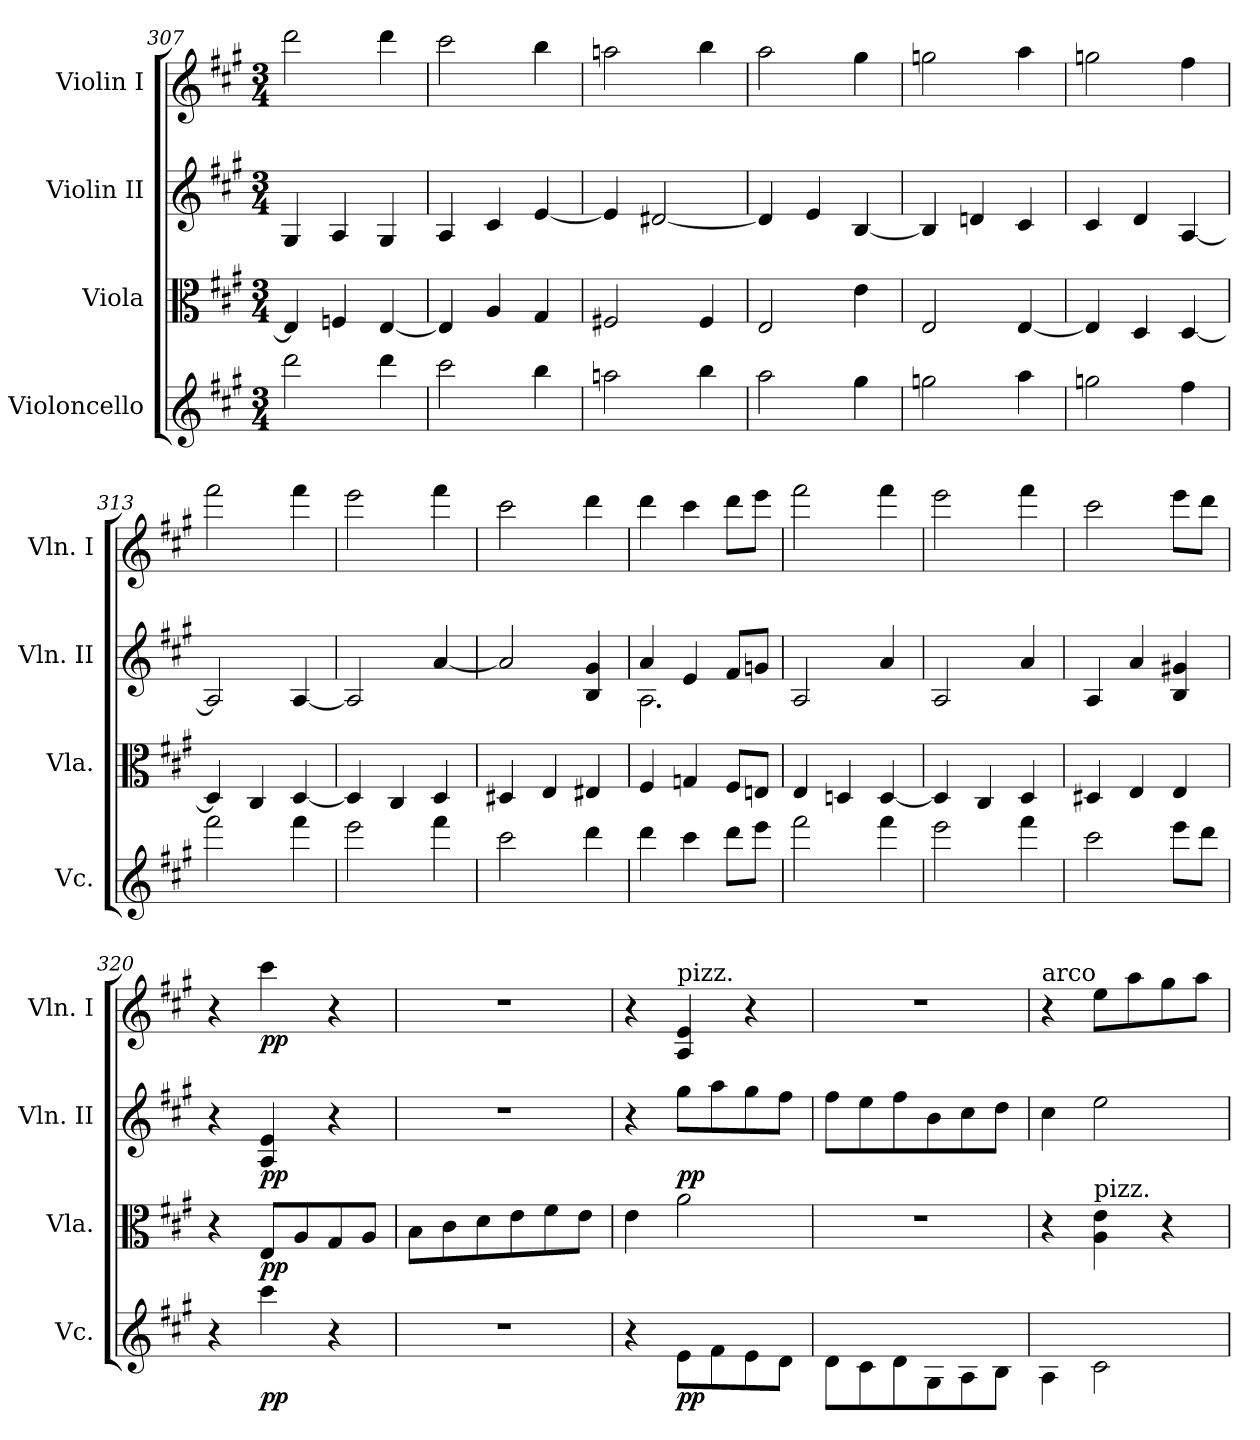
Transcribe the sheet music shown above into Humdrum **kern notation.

**kern	**dynam	**kern	**dynam	**kern	**dynam	**kern	**dynam
*part4	*part4	*part3	*part3	*part2	*part2	*part1	*part1
*staff4	*staff4	*staff3	*staff3	*staff2	*staff2	*staff1	*staff1
*I"Violoncello	*	*I"Viola	*	*I"Violin II	*	*I"Violin I	*
*I'Vc.	*	*I'Vla.	*	*I'Vln. II	*	*I'Vln. I	*
*clefG2	*	*clefC3	*	*clefG2	*	*clefG2	*
*k[f#c#g#]	*	*k[f#c#g#]	*	*k[f#c#g#]	*	*k[f#c#g#]	*
*M3/4	*	*M3/4	*	*M3/4	*	*M3/4	*
=307	=307	=307	=307	=307	=307	=307	=307
2ddd\	.	4E/]	.	4G#/	.	2ddd\	.
.	.	4Fn/	.	4A/	.	.	.
4ddd\	.	[4E/	.	4G#/	.	4ddd\	.
=308	=308	=308	=308	=308	=308	=308	=308
2ccc#\	.	4E/]	.	4A/	.	2ccc#\	.
.	.	4A/	.	4c#/	.	.	.
4bb\	.	4G#/	.	[4e/	.	4bb\	.
=309	=309	=309	=309	=309	=309	=309	=309
2aan\	.	2F#X/	.	4e/]	.	2aan\	.
.	.	.	.	[2d#X/	.	.	.
4bb\	.	4F#/	.	.	.	4bb\	.
=310	=310	=310	=310	=310	=310	=310	=310
2aa\	.	2E/	.	4d#/]	.	2aa\	.
.	.	.	.	4e/	.	.	.
4gg#\	.	4e\	.	[4B/	.	4gg#\	.
=311	=311	=311	=311	=311	=311	=311	=311
2ggn\	.	2E/	.	4B/]	.	2ggn\	.
.	.	.	.	4dn/	.	.	.
4aa\	.	[4E/	.	4c#/	.	4aa\	.
=312	=312	=312	=312	=312	=312	=312	=312
2ggn\	.	4E/]	.	4c#/	.	2ggn\	.
.	.	4D/	.	4d/	.	.	.
4ff#\	.	[4D/	.	[4A/	.	4ff#\	.
=313	=313	=313	=313	=313	=313	=313	=313
2fff#\	.	4D/]	.	2A/]	.	2fff#\	.
.	.	4C#/	.	.	.	.	.
4fff#\	.	[4D/	.	[4A/	.	4fff#\	.
=314	=314	=314	=314	=314	=314	=314	=314
2eee\	.	4D/]	.	2A/]	.	2eee\	.
.	.	4C#/	.	.	.	.	.
4fff#\	.	4D/	.	[4a/	.	4fff#\	.
=315	=315	=315	=315	=315	=315	=315	=315
2ccc#\	.	4D#X/	.	2a/]	.	2ccc#\	.
.	.	4E/	.	.	.	.	.
4ddd\	.	4E#X/	.	4B/ 4g#/	.	4ddd\	.
=316	=316	=316	=316	=316	=316	=316	=316
*	*	*	*	*^	*	*	*
4ddd\	.	4F#/	.	4a/	2.A\	.	4ddd\	.
4ccc#\	.	4Gn/	.	4e/	.	.	4ccc#\	.
8ddd\L	.	8F#/L	.	8f#/L	.	.	8ddd\L	.
8eee\J	.	8En/J	.	8gn/J	.	.	8eee\J	.
*	*	*	*	*v	*v	*	*	*
=317	=317	=317	=317	=317	=317	=317	=317
2fff#\	.	4E/	.	2A/	.	2fff#\	.
.	.	4Dn/	.	.	.	.	.
4fff#\	.	[4D/	.	4a/	.	4fff#\	.
=318	=318	=318	=318	=318	=318	=318	=318
2eee\	.	4D/]	.	2A/	.	2eee\	.
.	.	4C#/	.	.	.	.	.
4fff#\	.	4D/	.	4a/	.	4fff#\	.
=319	=319	=319	=319	=319	=319	=319	=319
2ccc#\	.	4D#X/	.	4A/	.	2ccc#\	.
.	.	4E/	.	4a/	.	.	.
8eee\L	.	4E/	.	4B/ 4g#X/	.	8eee\L	.
8ddd\J	.	.	.	.	.	8ddd\J	.
=320	=320	=320	=320	=320	=320	=320	=320
4r	.	4r	.	4r	.	4r	.
!	!LO:DY:b	!	!LO:DY:b	!	!LO:DY:b	!	!LO:DY:b
4ccc#\	pp	8E/L	pp	4A/ 4e/	pp	4ccc#\	pp
.	.	8A/	.	.	.	.	.
4r	.	8G#/	.	4r	.	4r	.
.	.	8A/J	.	.	.	.	.
=321	=321	=321	=321	=321	=321	=321	=321
2.r	.	8B\L	.	2.r	.	2.r	.
.	.	8c#\	.	.	.	.	.
.	.	8d\	.	.	.	.	.
.	.	8e\	.	.	.	.	.
.	.	8f#\	.	.	.	.	.
.	.	8e\J	.	.	.	.	.
=322	=322	=322	=322	=322	=322	=322	=322
4r	.	4e\	.	4r	.	4r	.
!	!	!	!	!	!	!LO:TX:a:t=pizz.	!
!	!LO:DY:b	!	!	!	!LO:DY:b	!	!
8e\L	pp	2a\	.	8gg#\L	pp	4A/ 4e/	.
8f#\	.	.	.	8aa\	.	.	.
8e\	.	.	.	8gg#\	.	4r	.
8d\J	.	.	.	8ff#\J	.	.	.
=323	=323	=323	=323	=323	=323	=323	=323
8d\L	.	2.r	.	8ff#\L	.	2.r	.
8c#\	.	.	.	8ee\	.	.	.
8d\	.	.	.	8ff#\	.	.	.
8G#\	.	.	.	8b\	.	.	.
8A\	.	.	.	8cc#\	.	.	.
8B\J	.	.	.	8dd\J	.	.	.
=324	=324	=324	=324	=324	=324	=324	=324
!	!	!	!	!	!	!LO:TX:a:t=arco	!
4A\	.	4r	.	4cc#\	.	4r	.
!	!	!LO:TX:a:t=pizz.	!	!	!	!	!
2c#\	.	4A\ 4e\	.	2ee\	.	8ee\L	.
.	.	.	.	.	.	8aa\	.
.	.	4r	.	.	.	8gg#\	.
.	.	.	.	.	.	8aa\J	.
=	=	=	=	=	=	=	=
*-	*-	*-	*-	*-	*-	*-	*-
